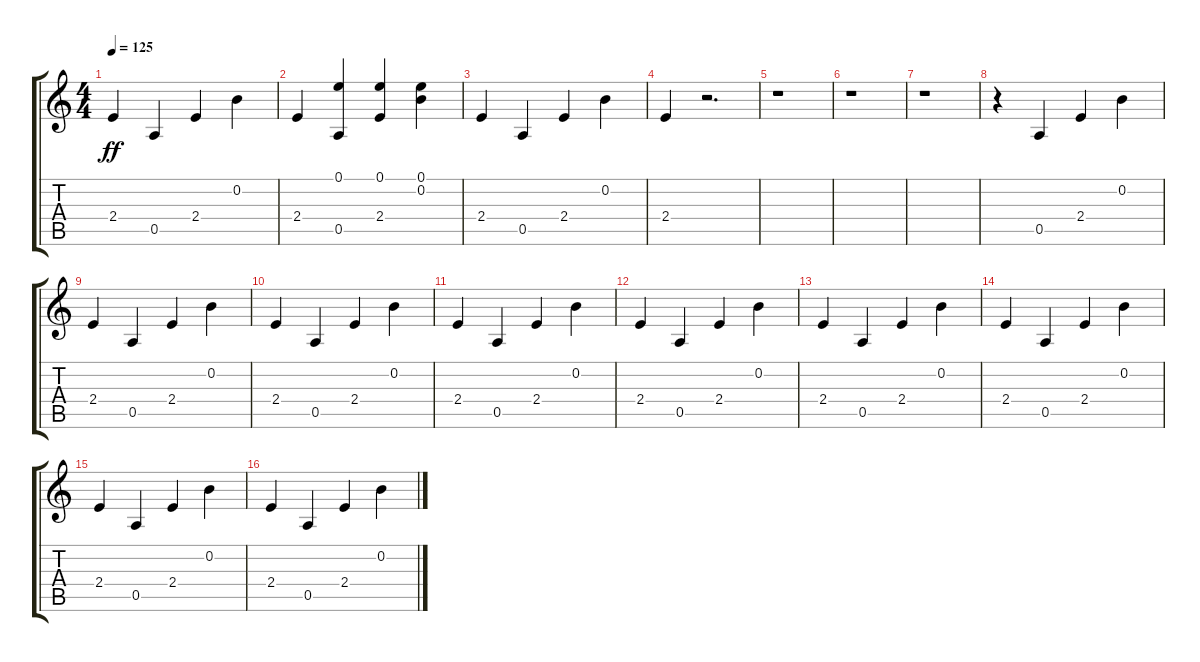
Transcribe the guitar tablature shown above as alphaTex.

\track "" {instrument acousticguitarnylon}
\staff {score tabs}
\tuning (E4 B3 G3 D3 A2 E2) {hide}
\ts (4 4)
\tempo 125
\clef g2
\ks c
2.4.4{dy ff} 0.5.4 2.4.4 0.2.4 |
2.4.4 (0.1 0.5).4 (0.1 2.4).4 (0.1 0.2).4 |
2.4.4 0.5.4 2.4.4 0.2.4 |
2.4.4 r.2{d} |
r.1 |
r.1 |
r.1 |
r.4 0.5.4 2.4.4 0.2.4 |
2.4.4 0.5.4 2.4.4 0.2.4 |
2.4.4 0.5.4 2.4.4 0.2.4 |
2.4.4 0.5.4 2.4.4 0.2.4 |
2.4.4 0.5.4 2.4.4 0.2.4 |
2.4.4 0.5.4 2.4.4 0.2.4 |
2.4.4 0.5.4 2.4.4 0.2.4 |
2.4.4 0.5.4 2.4.4 0.2.4 |
2.4.4 0.5.4 2.4.4 0.2.4
